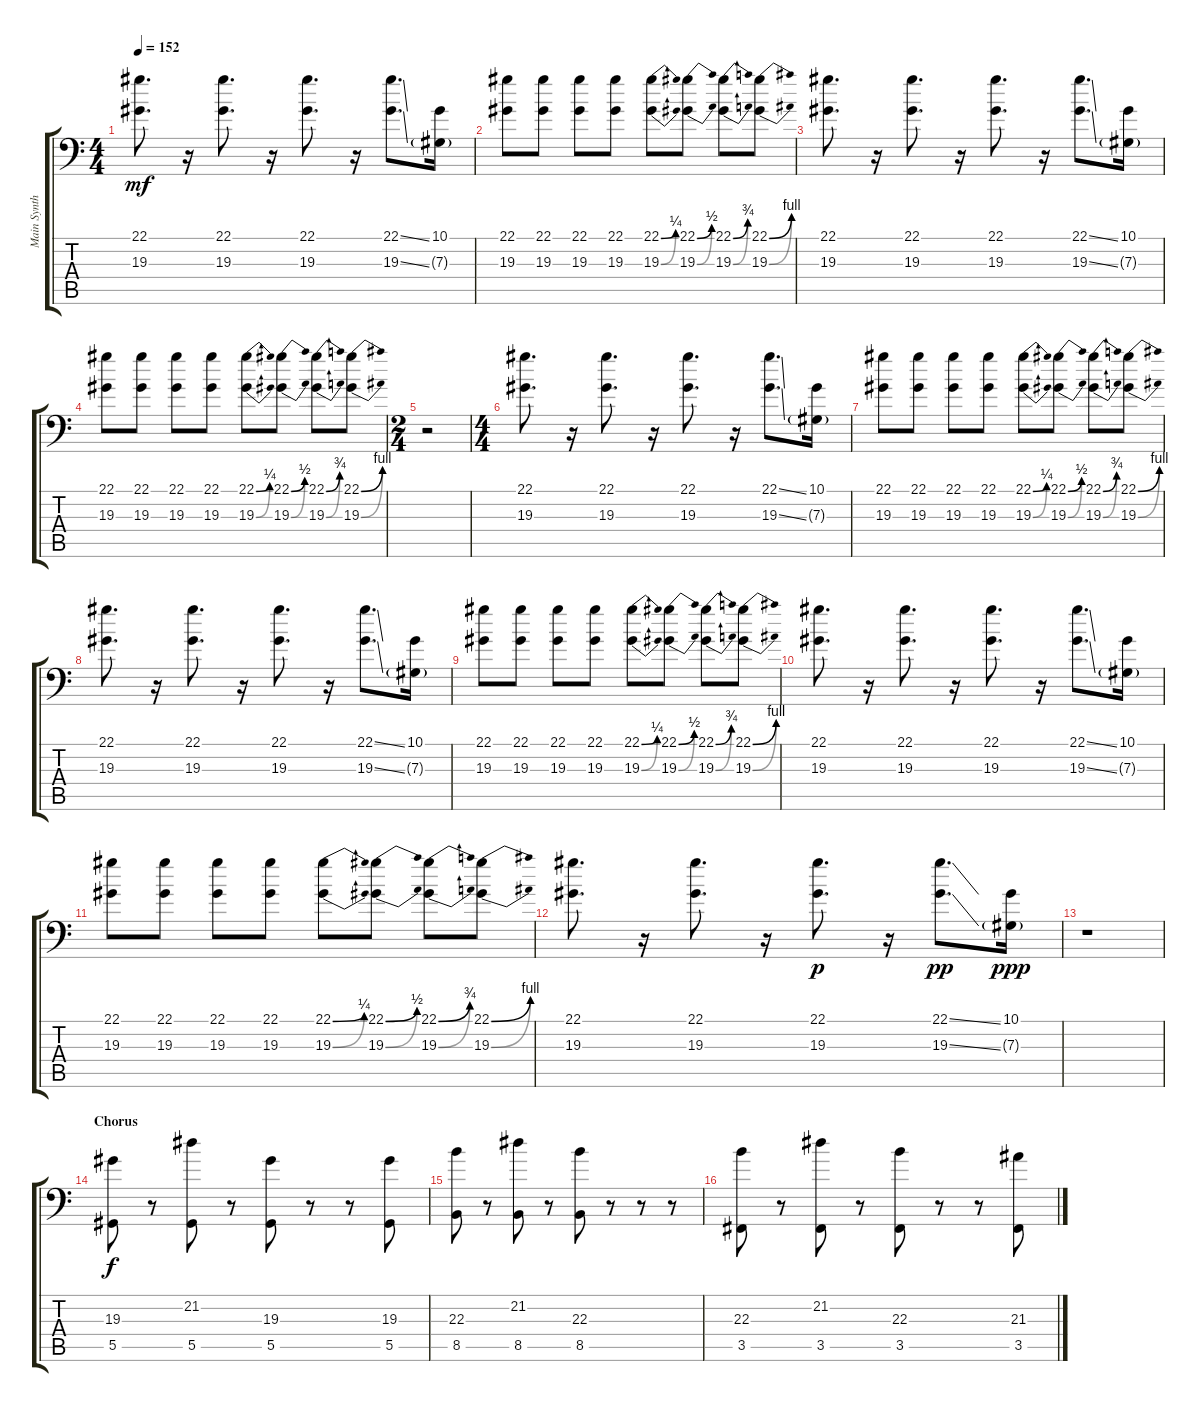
\track ("Main Synth" "Main Synth") {instrument lead2sawtooth}
\staff {score tabs}
\tuning (Bb3 Gb3 Db3 Ab2 Eb2 Ab1) {hide}
\ts (4 4)
\tempo 152
\clef f4
\ks c
(22.1 19.3).8{d dy mf} r.16 (22.1 19.3).8{d} r.16 (22.1 19.3).8{d} r.16 (22.1{ss} 19.3{ss}).8{d} (10.1 7.3{g}).16 |
(22.1 19.3).8 (22.1 19.3).8 (22.1 19.3).8 (22.1 19.3).8 (22.1{be (bend 0 0 60 1)} 19.3{be (bend 0 0 60 1)}).8 (22.1{be (bend 0 0 60 2)} 19.3{be (bend 0 0 60 2)}).8 (22.1{be (bend 0 0 60 3)} 19.3{be (bend 0 0 60 3)}).8 (22.1{be (bend 0 0 60 4)} 19.3{be (bend 0 0 60 4)}).8 |
(22.1 19.3).8{d} r.16 (22.1 19.3).8{d} r.16 (22.1 19.3).8{d} r.16 (22.1{ss} 19.3{ss}).8{d} (10.1 7.3{g}).16 |
(22.1 19.3).8 (22.1 19.3).8 (22.1 19.3).8 (22.1 19.3).8 (22.1{be (bend 0 0 60 1)} 19.3{be (bend 0 0 60 1)}).8 (22.1{be (bend 0 0 60 2)} 19.3{be (bend 0 0 60 2)}).8 (22.1{be (bend 0 0 60 3)} 19.3{be (bend 0 0 60 3)}).8 (22.1{be (bend 0 0 60 4)} 19.3{be (bend 0 0 60 4)}).8 |
\ts (2 4)
r.2 |
\ts (4 4)
(22.1 19.3).8{d} r.16 (22.1 19.3).8{d} r.16 (22.1 19.3).8{d} r.16 (22.1{ss} 19.3{ss}).8{d} (10.1 7.3{g}).16 |
(22.1 19.3).8 (22.1 19.3).8 (22.1 19.3).8 (22.1 19.3).8 (22.1{be (bend 0 0 60 1)} 19.3{be (bend 0 0 60 1)}).8 (22.1{be (bend 0 0 60 2)} 19.3{be (bend 0 0 60 2)}).8 (22.1{be (bend 0 0 60 3)} 19.3{be (bend 0 0 60 3)}).8 (22.1{be (bend 0 0 60 4)} 19.3{be (bend 0 0 60 4)}).8 |
(22.1 19.3).8{d} r.16 (22.1 19.3).8{d} r.16 (22.1 19.3).8{d} r.16 (22.1{ss} 19.3{ss}).8{d} (10.1 7.3{g}).16 |
(22.1 19.3).8 (22.1 19.3).8 (22.1 19.3).8 (22.1 19.3).8 (22.1{be (bend 0 0 60 1)} 19.3{be (bend 0 0 60 1)}).8 (22.1{be (bend 0 0 60 2)} 19.3{be (bend 0 0 60 2)}).8 (22.1{be (bend 0 0 60 3)} 19.3{be (bend 0 0 60 3)}).8 (22.1{be (bend 0 0 60 4)} 19.3{be (bend 0 0 60 4)}).8 |
(22.1 19.3).8{d} r.16 (22.1 19.3).8{d} r.16 (22.1 19.3).8{d} r.16 (22.1{ss} 19.3{ss}).8{d} (10.1 7.3{g}).16 |
(22.1 19.3).8 (22.1 19.3).8 (22.1 19.3).8 (22.1 19.3).8 (22.1{be (bend 0 0 60 1)} 19.3{be (bend 0 0 60 1)}).8 (22.1{be (bend 0 0 60 2)} 19.3{be (bend 0 0 60 2)}).8 (22.1{be (bend 0 0 60 3)} 19.3{be (bend 0 0 60 3)}).8 (22.1{be (bend 0 0 60 4)} 19.3{be (bend 0 0 60 4)}).8 |
(22.1 19.3).8{d} r.16 (22.1 19.3).8{d} r.16 (22.1 19.3).8{d dy p} r.16 (22.1{ss} 19.3{ss}).8{d dy pp} (10.1 7.3{g}).16{dy ppp} |
r.1 |
\section ("" "Chorus")
(19.3 5.5).8{dy f} r.8 (21.2 5.5).8 r.8 (19.3 5.5).8 r.8 r.8 (19.3 5.5).8 |
(22.3 8.5).8 r.8 (21.2 8.5).8 r.8 (22.3 8.5).8 r.8 r.8 r.8 |
(22.3 3.5).8 r.8 (21.2 3.5).8 r.8 (22.3 3.5).8 r.8 r.8 (21.3 3.5).8
